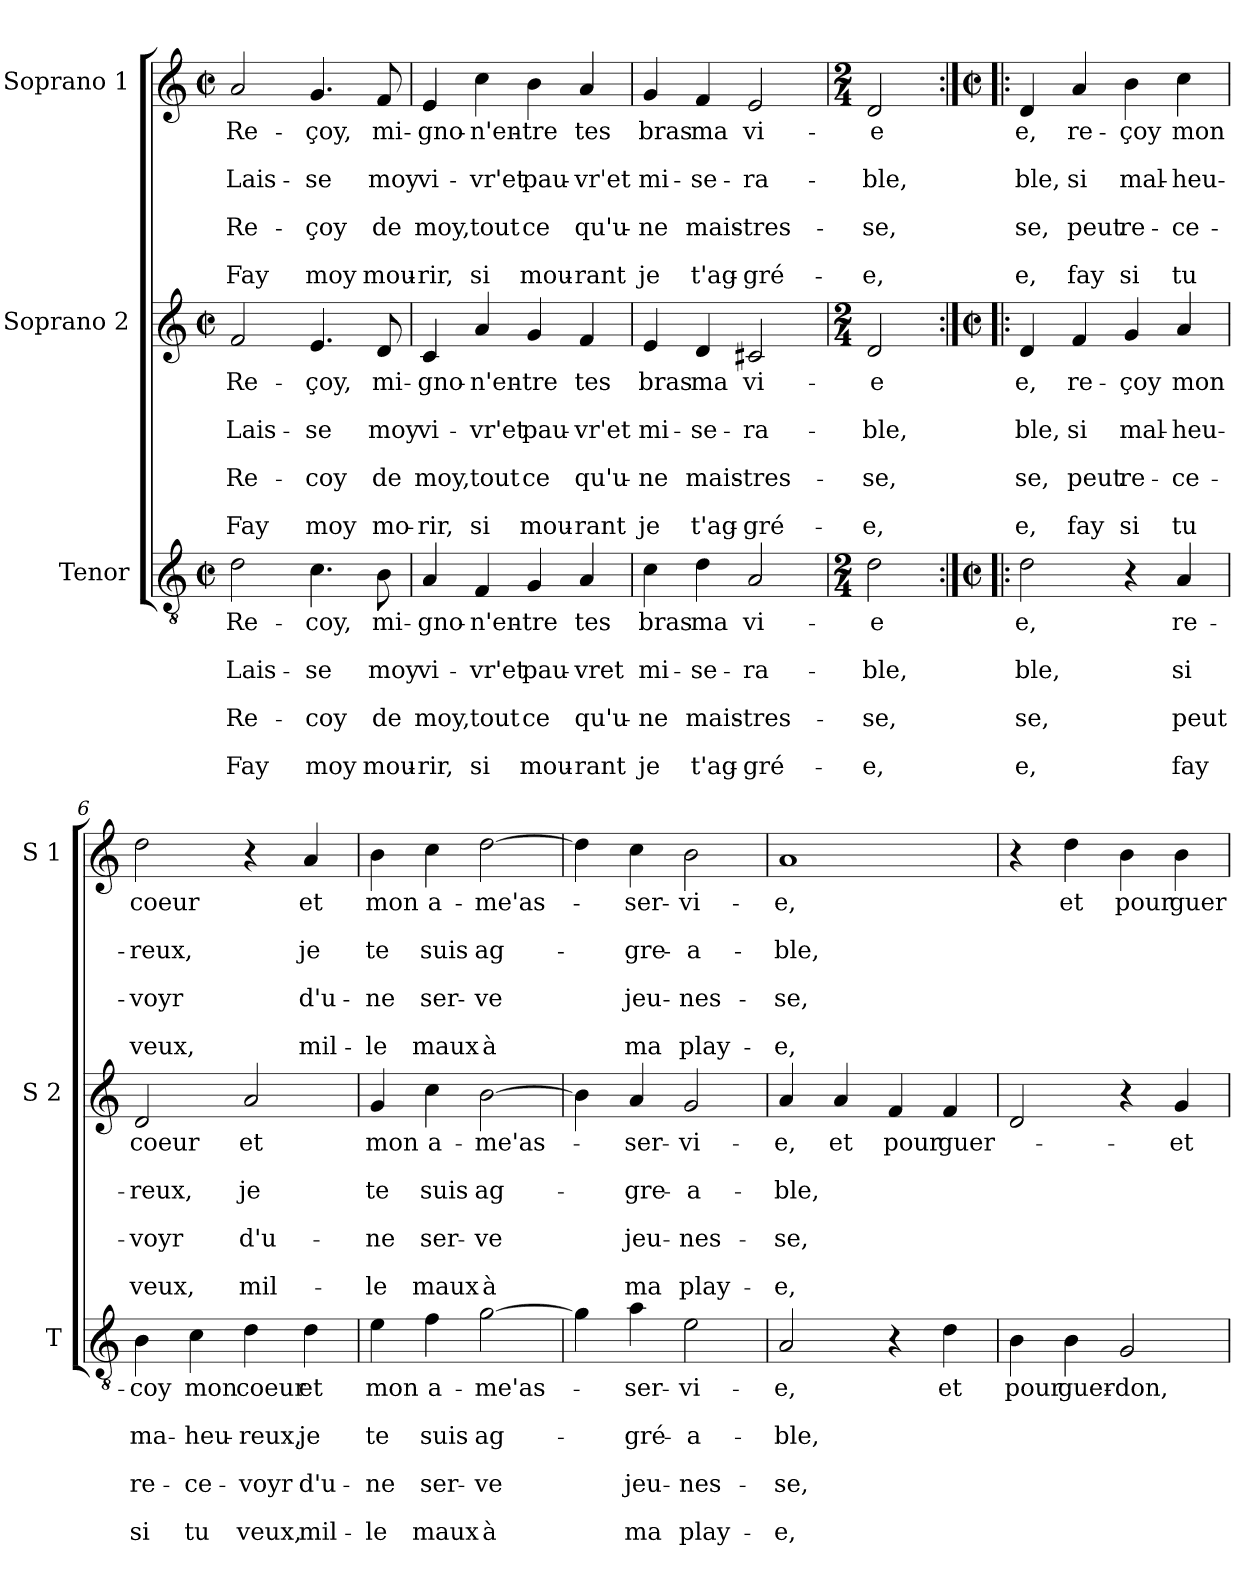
**kern	**text	**text	**text	**text	**text	**text	**text	**kern	**text	**text	**text	**text	**text	**text	**text	**kern	**text	**text	**text	**text	**text	**text	**text
*part3	*part3	*part3	*part3	*part3	*part3	*part3	*part3	*part2	*part2	*part2	*part2	*part2	*part2	*part2	*part2	*part1	*part1	*part1	*part1	*part1	*part1	*part1	*part1
*staff3	*staff3	*staff3	*staff3	*staff3	*staff3	*staff3	*staff3	*staff2	*staff2	*staff2	*staff2	*staff2	*staff2	*staff2	*staff2	*staff1	*staff1	*staff1	*staff1	*staff1	*staff1	*staff1	*staff1
*I"Tenor	*	*	*	*	*	*	*	*I"Soprano 2	*	*	*	*	*	*	*	*I"Soprano 1	*	*	*	*	*	*	*
*I'T	*	*	*	*	*	*	*	*I'S 2	*	*	*	*	*	*	*	*I'S 1	*	*	*	*	*	*	*
*clefGv2	*	*	*	*	*	*	*	*clefG2	*	*	*	*	*	*	*	*clefG2	*	*	*	*	*	*	*
*k[]	*	*	*	*	*	*	*	*k[]	*	*	*	*	*	*	*	*k[]	*	*	*	*	*	*	*
*C:	*	*	*	*	*	*	*	*C:	*	*	*	*	*	*	*	*C:	*	*	*	*	*	*	*
*M2/2	*	*	*	*	*	*	*	*M2/2	*	*	*	*	*	*	*	*M2/2	*	*	*	*	*	*	*
*met(c|)	*	*	*	*	*	*	*	*met(c|)	*	*	*	*	*	*	*	*met(c|)	*	*	*	*	*	*	*
=1	=1	=1	=1	=1	=1	=1	=1	=1	=1	=1	=1	=1	=1	=1	=1	=1	=1	=1	=1	=1	=1	=1	=1
!	!LO:LY:b	!	!LO:LY:b	!	!LO:LY:b	!	!LO:LY:b	!	!LO:LY:b	!	!LO:LY:b	!	!LO:LY:b	!	!LO:LY:b	!	!LO:LY:b	!	!LO:LY:b	!	!LO:LY:b	!	!LO:LY:b
2d\	Re-	.	Lais-	.	Re-	.	Fay	2f/	Re-	.	Lais-	.	Re-	.	Fay	2a/	Re-	.	Lais-	.	Re-	.	Fay
!	!LO:LY:b	!	!LO:LY:b	!	!LO:LY:b	!	!LO:LY:b	!	!LO:LY:b	!	!LO:LY:b	!	!LO:LY:b	!	!LO:LY:b	!	!LO:LY:b	!	!LO:LY:b	!	!LO:LY:b	!	!LO:LY:b
4.c\	-coy,	.	-se	.	-coy	.	moy	4.e/	-çoy,	.	-se	.	-coy	.	moy	4.g/	-çoy,	.	-se	.	-çoy	.	moy
!	!LO:LY:b	!	!LO:LY:b	!	!LO:LY:b	!	!LO:LY:b	!	!LO:LY:b	!	!LO:LY:b	!	!LO:LY:b	!	!LO:LY:b	!	!LO:LY:b	!	!LO:LY:b	!	!LO:LY:b	!	!LO:LY:b
8B\	mi-	.	moy	.	de	.	mou-	8d/	mi-	.	moy	.	de	.	mo-	8f/	mi-	.	moy	.	de	.	mou-
=2	=2	=2	=2	=2	=2	=2	=2	=2	=2	=2	=2	=2	=2	=2	=2	=2	=2	=2	=2	=2	=2	=2	=2
!	!LO:LY:b	!	!LO:LY:b	!	!LO:LY:b	!	!LO:LY:b	!	!LO:LY:b	!	!LO:LY:b	!	!LO:LY:b	!	!LO:LY:b	!	!LO:LY:b	!	!LO:LY:b	!	!LO:LY:b	!	!LO:LY:b
4A/	-gno-	.	vi-	.	moy,	.	-rir,	4c/	-gno-	.	vi-	.	moy,	.	-rir,	4e/	-gno-	.	vi-	.	moy,	.	-rir,
!	!LO:LY:b	!	!LO:LY:b	!	!LO:LY:b	!	!LO:LY:b	!	!LO:LY:b	!	!LO:LY:b	!	!LO:LY:b	!	!LO:LY:b	!	!LO:LY:b	!	!LO:LY:b	!	!LO:LY:b	!	!LO:LY:b
4F/	-n'en-	.	-vr'et	.	tout	.	si	4a/	-n'en-	.	-vr'et	.	tout	.	si	4cc\	-n'en-	.	-vr'et	.	tout	.	si
!	!LO:LY:b	!	!LO:LY:b	!	!LO:LY:b	!	!LO:LY:b	!	!LO:LY:b	!	!LO:LY:b	!	!LO:LY:b	!	!LO:LY:b	!	!LO:LY:b	!	!LO:LY:b	!	!LO:LY:b	!	!LO:LY:b
4G/	-tre	.	pau-	.	ce	.	mou-	4g/	-tre	.	pau-	.	ce	.	mou-	4b\	-tre	.	pau-	.	ce	.	mou-
!	!LO:LY:b	!	!LO:LY:b	!	!LO:LY:b	!	!LO:LY:b	!	!LO:LY:b	!	!LO:LY:b	!	!LO:LY:b	!	!LO:LY:b	!	!LO:LY:b	!	!LO:LY:b	!	!LO:LY:b	!	!LO:LY:b
4A/	tes	.	-vret	.	qu'u-	.	-rant	4f/	tes	.	-vr'et	.	qu'u-	.	-rant	4a/	tes	.	-vr'et	.	qu'u-	.	-rant
=3	=3	=3	=3	=3	=3	=3	=3	=3	=3	=3	=3	=3	=3	=3	=3	=3	=3	=3	=3	=3	=3	=3	=3
!	!LO:LY:b	!	!LO:LY:b	!	!LO:LY:b	!	!LO:LY:b	!	!LO:LY:b	!	!LO:LY:b	!	!LO:LY:b	!	!LO:LY:b	!	!LO:LY:b	!	!LO:LY:b	!	!LO:LY:b	!	!LO:LY:b
4c\	bras	.	mi-	.	-ne	.	je	4e/	bras	.	mi-	.	-ne	.	je	4g/	bras	.	mi-	.	-ne	.	je
!	!LO:LY:b	!	!LO:LY:b	!	!LO:LY:b	!	!LO:LY:b	!	!LO:LY:b	!	!LO:LY:b	!	!LO:LY:b	!	!LO:LY:b	!	!LO:LY:b	!	!LO:LY:b	!	!LO:LY:b	!	!LO:LY:b
4d\	ma	.	-se-	.	mais-	.	t'ag-	4d/	ma	.	-se-	.	mais-	.	t'ag-	4f/	ma	.	-se-	.	mais-	.	t'ag-
!	!LO:LY:b	!	!LO:LY:b	!	!LO:LY:b	!	!LO:LY:b	!	!LO:LY:b	!	!LO:LY:b	!	!LO:LY:b	!	!LO:LY:b	!	!LO:LY:b	!	!LO:LY:b	!	!LO:LY:b	!	!LO:LY:b
2A/	vi-	.	-ra-	.	-tres-	.	-gré-	2c#X/	vi-	.	-ra-	.	-tres-	.	-gré-	2e/	vi-	.	-ra-	.	-tres-	.	-gré-
=4	=4	=4	=4	=4	=4	=4	=4	=4	=4	=4	=4	=4	=4	=4	=4	=4	=4	=4	=4	=4	=4	=4	=4
*M2/4	*	*	*	*	*	*	*	*M2/4	*	*	*	*	*	*	*	*M2/4	*	*	*	*	*	*	*
!	!LO:LY:b	!	!LO:LY:b	!	!LO:LY:b	!	!LO:LY:b	!	!LO:LY:b	!	!LO:LY:b	!	!LO:LY:b	!	!LO:LY:b	!	!LO:LY:b	!	!LO:LY:b	!	!LO:LY:b	!	!LO:LY:b
2d\	-e	.	-ble,	.	-se,	.	-e,	2d/	-e	.	-ble,	.	-se,	.	-e,	2d/	-e	.	-ble,	.	-se,	.	-e,
=5:|!|:	=5:|!|:	=5:|!|:	=5:|!|:	=5:|!|:	=5:|!|:	=5:|!|:	=5:|!|:	=5:|!|:	=5:|!|:	=5:|!|:	=5:|!|:	=5:|!|:	=5:|!|:	=5:|!|:	=5:|!|:	=5:|!|:	=5:|!|:	=5:|!|:	=5:|!|:	=5:|!|:	=5:|!|:	=5:|!|:	=5:|!|:
*M2/2	*	*	*	*	*	*	*	*M2/2	*	*	*	*	*	*	*	*M2/2	*	*	*	*	*	*	*
*met(c|)	*	*	*	*	*	*	*	*met(c|)	*	*	*	*	*	*	*	*met(c|)	*	*	*	*	*	*	*
!	!LO:LY:b	!	!LO:LY:b	!	!LO:LY:b	!	!LO:LY:b	!	!LO:LY:b	!	!LO:LY:b	!	!LO:LY:b	!	!LO:LY:b	!	!LO:LY:b	!	!LO:LY:b	!	!LO:LY:b	!	!LO:LY:b
2d\	e,	.	ble,	.	se,	.	e,	4d/	e,	.	ble,	.	se,	.	e,	4d/	e,	.	ble,	.	se,	.	e,
!	!	!	!	!	!	!	!	!	!LO:LY:b	!	!LO:LY:b	!	!LO:LY:b	!	!LO:LY:b	!	!LO:LY:b	!	!LO:LY:b	!	!LO:LY:b	!	!LO:LY:b
.	.	.	.	.	.	.	.	4f/	re-	.	si	.	peut	.	fay	4a/	re-	.	si	.	peut	.	fay
!	!	!	!	!	!	!	!	!	!LO:LY:b	!	!LO:LY:b	!	!LO:LY:b	!	!LO:LY:b	!	!LO:LY:b	!	!LO:LY:b	!	!LO:LY:b	!	!LO:LY:b
4r	.	.	.	.	.	.	.	4g/	-çoy	.	mal-	.	re-	.	si	4b\	-çoy	.	mal-	.	re-	.	si
!	!LO:LY:b	!	!LO:LY:b	!	!LO:LY:b	!	!LO:LY:b	!	!LO:LY:b	!	!LO:LY:b	!	!LO:LY:b	!	!LO:LY:b	!	!LO:LY:b	!	!LO:LY:b	!	!LO:LY:b	!	!LO:LY:b
4A/	re-	.	si	.	peut	.	fay	4a/	mon	.	-heu-	.	-ce-	.	tu	4cc\	mon	.	-heu-	.	-ce-	.	tu
!!LO:LB:g=z
=6	=6	=6	=6	=6	=6	=6	=6	=6	=6	=6	=6	=6	=6	=6	=6	=6	=6	=6	=6	=6	=6	=6	=6
!	!LO:LY:b	!	!LO:LY:b	!	!LO:LY:b	!	!LO:LY:b	!	!LO:LY:b	!	!LO:LY:b	!	!LO:LY:b	!	!LO:LY:b	!	!LO:LY:b	!	!LO:LY:b	!	!LO:LY:b	!	!LO:LY:b
4B\	-coy	.	ma-	.	re-	.	si	2d/	coeur	.	-reux,	.	-voyr	.	veux,	2dd\	coeur	.	-reux,	.	-voyr	.	veux,
!	!LO:LY:b	!	!LO:LY:b	!	!LO:LY:b	!	!LO:LY:b	!	!	!	!	!	!	!	!	!	!	!	!	!	!	!	!
4c\	mon	.	-heu-	.	-ce-	.	tu	.	.	.	.	.	.	.	.	.	.	.	.	.	.	.	.
!	!LO:LY:b	!	!LO:LY:b	!	!LO:LY:b	!	!LO:LY:b	!	!LO:LY:b	!	!LO:LY:b	!	!LO:LY:b	!	!LO:LY:b	!	!	!	!	!	!	!	!
4d\	coeur	.	-reux,	.	-voyr	.	veux,	2a/	et	.	je	.	d'u-	.	mil-	4r	.	.	.	.	.	.	.
!	!LO:LY:b	!	!LO:LY:b	!	!LO:LY:b	!	!LO:LY:b	!	!	!	!	!	!	!	!	!	!LO:LY:b	!	!LO:LY:b	!	!LO:LY:b	!	!LO:LY:b
4d\	et	.	je	.	d'u-	.	mil-	.	.	.	.	.	.	.	.	4a/	et	.	je	.	d'u-	.	mil-
=7	=7	=7	=7	=7	=7	=7	=7	=7	=7	=7	=7	=7	=7	=7	=7	=7	=7	=7	=7	=7	=7	=7	=7
!	!LO:LY:b	!	!LO:LY:b	!	!LO:LY:b	!	!LO:LY:b	!	!LO:LY:b	!	!LO:LY:b	!	!LO:LY:b	!	!LO:LY:b	!	!LO:LY:b	!	!LO:LY:b	!	!LO:LY:b	!	!LO:LY:b
4e\	mon	.	te	.	-ne	.	-le	4g/	mon	.	te	.	-ne	.	-le	4b\	mon	.	te	.	-ne	.	-le
!	!LO:LY:b	!	!LO:LY:b	!	!LO:LY:b	!	!LO:LY:b	!	!LO:LY:b	!	!LO:LY:b	!	!LO:LY:b	!	!LO:LY:b	!	!LO:LY:b	!	!LO:LY:b	!	!LO:LY:b	!	!LO:LY:b
4f\	a-	.	suis	.	ser-	.	maux	4cc\	a-	.	suis	.	ser-	.	maux	4cc\	a-	.	suis	.	ser-	.	maux
!	!LO:LY:b	!	!LO:LY:b	!	!LO:LY:b	!	!LO:LY:b	!	!LO:LY:b	!	!LO:LY:b	!	!LO:LY:b	!	!LO:LY:b	!	!LO:LY:b	!	!LO:LY:b	!	!LO:LY:b	!	!LO:LY:b
[2g\	-me'as-	.	ag-	.	-ve	.	à	[2b\	-me'as-	.	ag-	.	-ve	.	à	[2dd\	-me'as-	.	ag-	.	-ve	.	à
=8	=8	=8	=8	=8	=8	=8	=8	=8	=8	=8	=8	=8	=8	=8	=8	=8	=8	=8	=8	=8	=8	=8	=8
4g\]	.	.	.	.	.	.	.	4b\]	.	.	.	.	.	.	.	4dd\]	.	.	.	.	.	.	.
!	!LO:LY:b	!	!LO:LY:b	!	!LO:LY:b	!	!LO:LY:b	!	!LO:LY:b	!	!LO:LY:b	!	!LO:LY:b	!	!LO:LY:b	!	!LO:LY:b	!	!LO:LY:b	!	!LO:LY:b	!	!LO:LY:b
4a\	-ser-	.	-gré-	.	jeu-	.	ma	4a/	-ser-	.	-gre-	.	jeu-	.	ma	4cc\	-ser-	.	-gre-	.	jeu-	.	ma
!	!LO:LY:b	!	!LO:LY:b	!	!LO:LY:b	!	!LO:LY:b	!	!LO:LY:b	!	!LO:LY:b	!	!LO:LY:b	!	!LO:LY:b	!	!LO:LY:b	!	!LO:LY:b	!	!LO:LY:b	!	!LO:LY:b
2e\	-vi-	.	-a-	.	-nes-	.	play-	2g/	-vi-	.	-a-	.	-nes-	.	play-	2b\	-vi-	.	-a-	.	-nes-	.	play-
=9	=9	=9	=9	=9	=9	=9	=9	=9	=9	=9	=9	=9	=9	=9	=9	=9	=9	=9	=9	=9	=9	=9	=9
!	!LO:LY:b	!	!LO:LY:b	!	!LO:LY:b	!	!LO:LY:b	!	!LO:LY:b	!	!LO:LY:b	!	!LO:LY:b	!	!LO:LY:b	!	!LO:LY:b	!	!LO:LY:b	!	!LO:LY:b	!	!LO:LY:b
2A/	-e,	.	-ble,	.	-se,	.	-e,	4a/	-e,	.	-ble,	.	-se,	.	-e,	1a	-e,	.	-ble,	.	-se,	.	-e,
!	!	!	!	!	!	!	!	!	!LO:LY:b	!	!	!	!	!	!	!	!	!	!	!	!	!	!
.	.	.	.	.	.	.	.	4a/	et	.	.	.	.	.	.	.	.	.	.	.	.	.	.
!	!	!	!	!	!	!	!	!	!LO:LY:b	!	!	!	!	!	!	!	!	!	!	!	!	!	!
4r	.	.	.	.	.	.	.	4f/	pour	.	.	.	.	.	.	.	.	.	.	.	.	.	.
!	!LO:LY:b	!	!	!	!	!	!	!	!LO:LY:b	!	!	!	!	!	!	!	!	!	!	!	!	!	!
4d\	et	.	.	.	.	.	.	4f/	guer-	.	.	.	.	.	.	.	.	.	.	.	.	.	.
!!LO:PB:g=z
=10	=10	=10	=10	=10	=10	=10	=10	=10	=10	=10	=10	=10	=10	=10	=10	=10	=10	=10	=10	=10	=10	=10	=10
!	!LO:LY:b	!	!	!	!	!	!	!	!	!	!	!	!	!	!	!	!	!	!	!	!	!	!
4B\	pour	.	.	.	.	.	.	2d/	.	.	.	.	.	.	.	4r	.	.	.	.	.	.	.
!	!LO:LY:b	!	!	!	!	!	!	!	!	!	!	!	!	!	!	!	!LO:LY:b	!	!	!	!	!	!
4B\	guer-	.	.	.	.	.	.	.	.	.	.	.	.	.	.	4dd\	et	.	.	.	.	.	.
!	!LO:LY:b	!	!	!	!	!	!	!	!	!	!	!	!	!	!	!	!LO:LY:b	!	!	!	!	!	!
2G/	-don,	.	.	.	.	.	.	4r	.	.	.	.	.	.	.	4b\	pour	.	.	.	.	.	.
!	!	!	!	!	!	!	!	!	!LO:LY:b	!	!	!	!	!	!	!	!LO:LY:b	!	!	!	!	!	!
.	.	.	.	.	.	.	.	4g/	et	.	.	.	.	.	.	4b\	guer-	.	.	.	.	.	.
=	=	=	=	=	=	=	=	=	=	=	=	=	=	=	=	=	=	=	=	=	=	=	=
*-	*-	*-	*-	*-	*-	*-	*-	*-	*-	*-	*-	*-	*-	*-	*-	*-	*-	*-	*-	*-	*-	*-	*-
